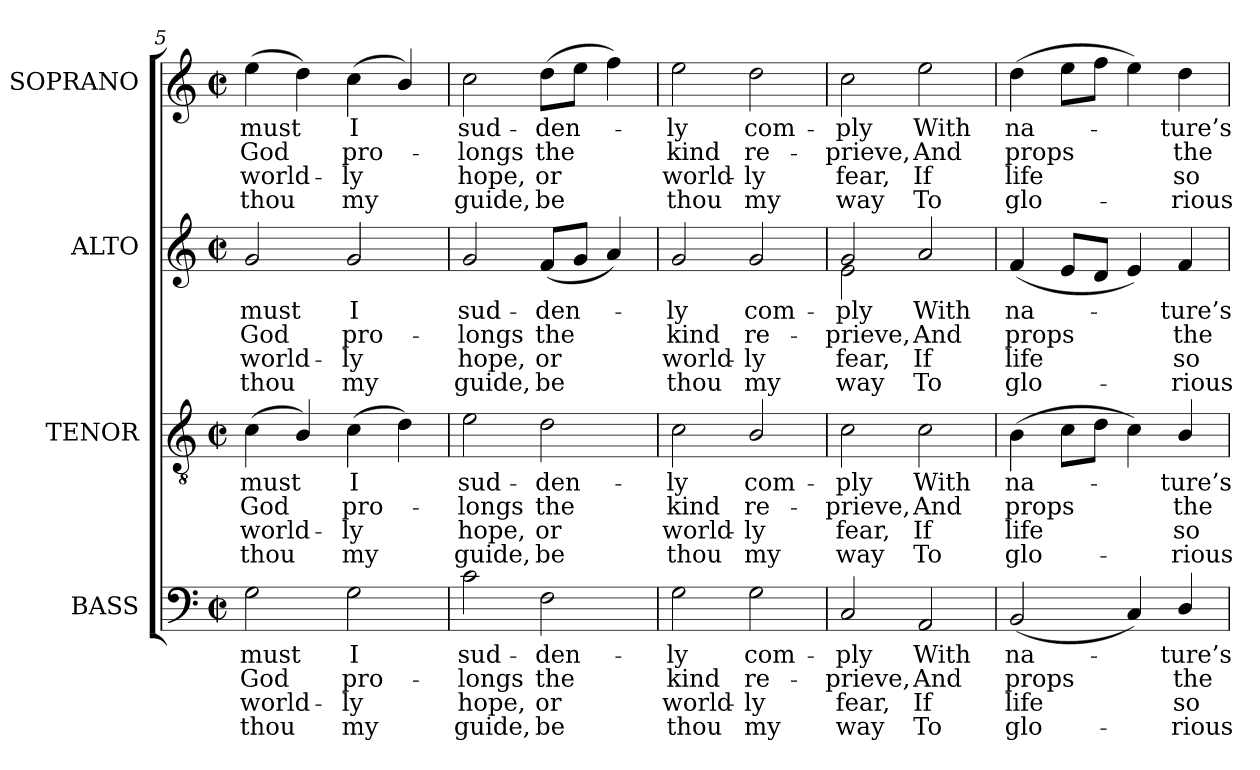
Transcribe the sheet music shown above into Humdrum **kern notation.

**kern	**text	**text	**text	**text	**kern	**text	**text	**text	**text	**kern	**text	**text	**text	**text	**kern	**text	**text	**text	**text
*part4	*part4	*part4	*part4	*part4	*part3	*part3	*part3	*part3	*part3	*part2	*part2	*part2	*part2	*part2	*part1	*part1	*part1	*part1	*part1
*staff4	*staff4	*staff4	*staff4	*staff4	*staff3	*staff3	*staff3	*staff3	*staff3	*staff2	*staff2	*staff2	*staff2	*staff2	*staff1	*staff1	*staff1	*staff1	*staff1
*I"BASS	*	*	*	*	*I"TENOR	*	*	*	*	*I"ALTO	*	*	*	*	*I"SOPRANO	*	*	*	*
*I'B.	*	*	*	*	*I'T.	*	*	*	*	*I'A.	*	*	*	*	*I'S.	*	*	*	*
*clefF4	*	*	*	*	*clefGv2	*	*	*	*	*clefG2	*	*	*	*	*clefG2	*	*	*	*
*	*	*	*	*	*ITrd7c12	*	*	*	*	*	*	*	*	*	*	*	*	*	*
*k[]	*	*	*	*	*k[]	*	*	*	*	*k[]	*	*	*	*	*k[]	*	*	*	*
*a:	*	*	*	*	*a:	*	*	*	*	*a:	*	*	*	*	*a:	*	*	*	*
*M2/2	*	*	*	*	*M2/2	*	*	*	*	*M2/2	*	*	*	*	*M2/2	*	*	*	*
*met(c|)	*	*	*	*	*met(c|)	*	*	*	*	*met(c|)	*	*	*	*	*met(c|)	*	*	*	*
=5	=5	=5	=5	=5	=5	=5	=5	=5	=5	=5	=5	=5	=5	=5	=5	=5	=5	=5	=5
!	!LO:LY:b:color=#000000	!LO:LY:b:color=#000000	!LO:LY:b:color=#000000	!LO:LY:b:color=#000000	!	!	!	!	!	!	!	!	!	!	!	!	!	!	!
!	!	!	!	!	!	!LO:LY:b:color=#000000	!LO:LY:b:color=#000000	!LO:LY:b:color=#000000	!LO:LY:b:color=#000000	!	!	!	!	!	!	!	!	!	!
!	!	!	!	!	!	!	!	!	!	!	!LO:LY:b:color=#000000	!LO:LY:b:color=#000000	!LO:LY:b:color=#000000	!LO:LY:b:color=#000000	!	!	!	!	!
!	!	!	!	!	!	!	!	!	!	!	!	!	!	!	!	!LO:LY:b:color=#000000	!LO:LY:b:color=#000000	!LO:LY:b:color=#000000	!LO:LY:b:color=#000000
2Gi\	must	God	world-	-thou	(4Ci\	must	God	world-	-thou	2gi/	must	God	world-	-thou	(4eei\	must	God	world-	-thou
.	.	.	.	.	4BBi/)	.	.	.	.	.	.	.	.	.	4ddi\)	.	.	.	.
!	!LO:LY:b:color=#000000	!LO:LY:b:color=#000000	!LO:LY:b:color=#000000	!LO:LY:b:color=#000000	!	!	!	!	!	!	!	!	!	!	!	!	!	!	!
!	!	!	!	!	!	!LO:LY:b:color=#000000	!LO:LY:b:color=#000000	!LO:LY:b:color=#000000	!LO:LY:b:color=#000000	!	!	!	!	!	!	!	!	!	!
!	!	!	!	!	!	!	!	!	!	!	!LO:LY:b:color=#000000	!LO:LY:b:color=#000000	!LO:LY:b:color=#000000	!LO:LY:b:color=#000000	!	!	!	!	!
!	!	!	!	!	!	!	!	!	!	!	!	!	!	!	!	!LO:LY:b:color=#000000	!LO:LY:b:color=#000000	!LO:LY:b:color=#000000	!LO:LY:b:color=#000000
2Gi\	I	pro-	ly	my	(4Ci\	I	pro-	ly	my	2gi/	I	pro-	ly	my	(4cci\	I	pro-	ly	my
.	.	.	.	.	4Di\)	.	.	.	.	.	.	.	.	.	4bi/)	.	.	.	.
=6	=6	=6	=6	=6	=6	=6	=6	=6	=6	=6	=6	=6	=6	=6	=6	=6	=6	=6	=6
!	!LO:LY:b:color=#000000	!LO:LY:b:color=#000000	!LO:LY:b:color=#000000	!LO:LY:b:color=#000000	!	!	!	!	!	!	!	!	!	!	!	!	!	!	!
!	!	!	!	!	!	!LO:LY:b:color=#000000	!LO:LY:b:color=#000000	!LO:LY:b:color=#000000	!LO:LY:b:color=#000000	!	!	!	!	!	!	!	!	!	!
!	!	!	!	!	!	!	!	!	!	!	!LO:LY:b:color=#000000	!LO:LY:b:color=#000000	!LO:LY:b:color=#000000	!LO:LY:b:color=#000000	!	!	!	!	!
!	!	!	!	!	!	!	!	!	!	!	!	!	!	!	!	!LO:LY:b:color=#000000	!LO:LY:b:color=#000000	!LO:LY:b:color=#000000	!LO:LY:b:color=#000000
2ci\	sud-	-longs	hope,	guide,	2Ei\	sud-	-longs	hope,	guide,	2gi/	sud-	-longs	hope,	guide,	2cci\	sud-	-longs	hope,	guide,
!	!LO:LY:b:color=#000000	!LO:LY:b:color=#000000	!LO:LY:b:color=#000000	!LO:LY:b:color=#000000	!	!	!	!	!	!	!	!	!	!	!	!	!	!	!
!	!	!	!	!	!	!LO:LY:b:color=#000000	!LO:LY:b:color=#000000	!LO:LY:b:color=#000000	!LO:LY:b:color=#000000	!	!	!	!	!	!	!	!	!	!
!	!	!	!	!	!	!	!	!	!	!	!LO:LY:b:color=#000000	!LO:LY:b:color=#000000	!LO:LY:b:color=#000000	!LO:LY:b:color=#000000	!	!	!	!	!
!	!	!	!	!	!	!	!	!	!	!	!	!	!	!	!	!LO:LY:b:color=#000000	!LO:LY:b:color=#000000	!LO:LY:b:color=#000000	!LO:LY:b:color=#000000
2Fi\	-den-	the	or	be	2Di\	-den-	the	or	be	(8fi/L	-den-	the	or	be	(8ddi\L	-den-	the	or	be
.	.	.	.	.	.	.	.	.	.	8gi/J	.	.	.	.	8eei\J	.	.	.	.
.	.	.	.	.	.	.	.	.	.	4ai/)	.	.	.	.	4ffi\)	.	.	.	.
=7	=7	=7	=7	=7	=7	=7	=7	=7	=7	=7	=7	=7	=7	=7	=7	=7	=7	=7	=7
!	!LO:LY:b:color=#000000	!LO:LY:b:color=#000000	!LO:LY:b:color=#000000	!LO:LY:b:color=#000000	!	!	!	!	!	!	!	!	!	!	!	!	!	!	!
!	!	!	!	!	!	!LO:LY:b:color=#000000	!LO:LY:b:color=#000000	!LO:LY:b:color=#000000	!LO:LY:b:color=#000000	!	!	!	!	!	!	!	!	!	!
!	!	!	!	!	!	!	!	!	!	!	!LO:LY:b:color=#000000	!LO:LY:b:color=#000000	!LO:LY:b:color=#000000	!LO:LY:b:color=#000000	!	!	!	!	!
!	!	!	!	!	!	!	!	!	!	!	!	!	!	!	!	!LO:LY:b:color=#000000	!LO:LY:b:color=#000000	!LO:LY:b:color=#000000	!LO:LY:b:color=#000000
2Gi\	-ly	kind	world-	-thou	2Ci\	-ly	kind	world-	-thou	2gi/	-ly	kind	world-	-thou	2eei\	-ly	kind	world-	-thou
!	!LO:LY:b:color=#000000	!LO:LY:b:color=#000000	!LO:LY:b:color=#000000	!LO:LY:b:color=#000000	!	!	!	!	!	!	!	!	!	!	!	!	!	!	!
!	!	!	!	!	!	!LO:LY:b:color=#000000	!LO:LY:b:color=#000000	!LO:LY:b:color=#000000	!LO:LY:b:color=#000000	!	!	!	!	!	!	!	!	!	!
!	!	!	!	!	!	!	!	!	!	!	!LO:LY:b:color=#000000	!LO:LY:b:color=#000000	!LO:LY:b:color=#000000	!LO:LY:b:color=#000000	!	!	!	!	!
!	!	!	!	!	!	!	!	!	!	!	!	!	!	!	!	!LO:LY:b:color=#000000	!LO:LY:b:color=#000000	!LO:LY:b:color=#000000	!LO:LY:b:color=#000000
2Gi\	com-	re-	ly	my	2BBi/	com-	re-	ly	my	2gi/	com-	re-	ly	my	2ddi\	com-	re-	ly	my
!!LO:LB:g=z
=8	=8	=8	=8	=8	=8	=8	=8	=8	=8	=8	=8	=8	=8	=8	=8	=8	=8	=8	=8
!	!LO:LY:b:color=#000000	!LO:LY:b:color=#000000	!LO:LY:b:color=#000000	!LO:LY:b:color=#000000	!	!	!	!	!	!	!	!	!	!	!	!	!	!	!
!	!	!	!	!	!	!LO:LY:b:color=#000000	!LO:LY:b:color=#000000	!LO:LY:b:color=#000000	!LO:LY:b:color=#000000	!	!	!	!	!	!	!	!	!	!
!	!	!	!	!	!	!	!	!	!	!	!LO:LY:b:color=#000000	!LO:LY:b:color=#000000	!LO:LY:b:color=#000000	!LO:LY:b:color=#000000	!	!	!	!	!
*	*	*	*	*	*	*	*	*	*	*^	*	*	*	*	*	*	*	*	*
!	!	!	!	!	!	!	!	!	!	!	!	!	!	!	!	!	!LO:LY:b:color=#000000	!LO:LY:b:color=#000000	!LO:LY:b:color=#000000	!LO:LY:b:color=#000000
2Ci/	-ply	-prieve,	fear,	way	2Ci\	-ply	-prieve,	fear,	way	2gi/	2ei\	-ply	-prieve,	fear,	way	2cci\	-ply	-prieve,	fear,	way
!	!LO:LY:b:color=#000000	!LO:LY:b:color=#000000	!LO:LY:b:color=#000000	!LO:LY:b:color=#000000	!	!	!	!	!	!	!	!	!	!	!	!	!	!	!	!
!	!	!	!	!	!	!LO:LY:b:color=#000000	!LO:LY:b:color=#000000	!LO:LY:b:color=#000000	!LO:LY:b:color=#000000	!	!	!	!	!	!	!	!	!	!	!
!	!	!	!	!	!	!	!	!	!	!	!	!LO:LY:b:color=#000000	!LO:LY:b:color=#000000	!LO:LY:b:color=#000000	!LO:LY:b:color=#000000	!	!	!	!	!
!	!	!	!	!	!	!	!	!	!	!	!	!	!	!	!	!	!LO:LY:b:color=#000000	!LO:LY:b:color=#000000	!LO:LY:b:color=#000000	!LO:LY:b:color=#000000
2AAi/	With	And	If	To	2Ci\	With	And	If	To	2ai/	2ryy	With	And	If	To	2eei\	With	And	If	To
*	*	*	*	*	*	*	*	*	*	*v	*v	*	*	*	*	*	*	*	*	*
=9	=9	=9	=9	=9	=9	=9	=9	=9	=9	=9	=9	=9	=9	=9	=9	=9	=9	=9	=9
*	*	*	*	*	*	*	*	*	*	*^	*	*	*	*	*	*	*	*	*
!	!LO:LY:b:color=#000000	!LO:LY:b:color=#000000	!LO:LY:b:color=#000000	!LO:LY:b:color=#000000	!	!	!	!	!	!	!	!	!	!	!	!	!	!	!	!
*	*	*	*	*	*	*	*	*	*	*v	*v	*	*	*	*	*	*	*	*	*
*	*	*	*	*	*	*	*	*	*	*^	*	*	*	*	*	*	*	*	*
!	!	!	!	!	!	!LO:LY:b:color=#000000	!LO:LY:b:color=#000000	!LO:LY:b:color=#000000	!LO:LY:b:color=#000000	!	!	!	!	!	!	!	!	!	!	!
*	*	*	*	*	*	*	*	*	*	*v	*v	*	*	*	*	*	*	*	*	*
*	*	*	*	*	*	*	*	*	*	*^	*	*	*	*	*	*	*	*	*
!	!	!	!	!	!	!	!	!	!	!	!	!LO:LY:b:color=#000000	!LO:LY:b:color=#000000	!LO:LY:b:color=#000000	!LO:LY:b:color=#000000	!	!	!	!	!
*	*	*	*	*	*	*	*	*	*	*v	*v	*	*	*	*	*	*	*	*	*
*	*	*	*	*	*	*	*	*	*	*^	*	*	*	*	*	*	*	*	*
!	!	!	!	!	!	!	!	!	!	!	!	!	!	!	!	!	!LO:LY:b:color=#000000	!LO:LY:b:color=#000000	!LO:LY:b:color=#000000	!LO:LY:b:color=#000000
*	*	*	*	*	*	*	*	*	*	*v	*v	*	*	*	*	*	*	*	*	*
(2BBi/	na-	props	life	glo-	(4BBi\	na-	props	life	glo-	(4fi/	na-	props	life	glo-	(4ddi\	na-	props	life	glo-
.	.	.	.	.	8Ci\L	.	.	.	.	8ei/L	.	.	.	.	8eei\L	.	.	.	.
.	.	.	.	.	8Di\J	.	.	.	.	8di/J	.	.	.	.	8ffi\J	.	.	.	.
4Ci/)	.	.	.	.	4Ci\)	.	.	.	.	4ei/)	.	.	.	.	4eei\)	.	.	.	.
!	!LO:LY:b:color=#000000	!LO:LY:b:color=#000000	!LO:LY:b:color=#000000	!LO:LY:b:color=#000000	!	!	!	!	!	!	!	!	!	!	!	!	!	!	!
!	!	!	!	!	!	!LO:LY:b:color=#000000	!LO:LY:b:color=#000000	!LO:LY:b:color=#000000	!LO:LY:b:color=#000000	!	!	!	!	!	!	!	!	!	!
!	!	!	!	!	!	!	!	!	!	!	!LO:LY:b:color=#000000	!LO:LY:b:color=#000000	!LO:LY:b:color=#000000	!LO:LY:b:color=#000000	!	!	!	!	!
!	!	!	!	!	!	!	!	!	!	!	!	!	!	!	!	!LO:LY:b:color=#000000	!LO:LY:b:color=#000000	!LO:LY:b:color=#000000	!LO:LY:b:color=#000000
4Di/	-ture’s	the	-so	rious	4BBi/	-ture’s	the	-so	rious	4fi/	-ture’s	the	-so	rious	4ddi\	-ture’s	the	-so	rious
=	=	=	=	=	=	=	=	=	=	=	=	=	=	=	=	=	=	=	=
*-	*-	*-	*-	*-	*-	*-	*-	*-	*-	*-	*-	*-	*-	*-	*-	*-	*-	*-	*-
